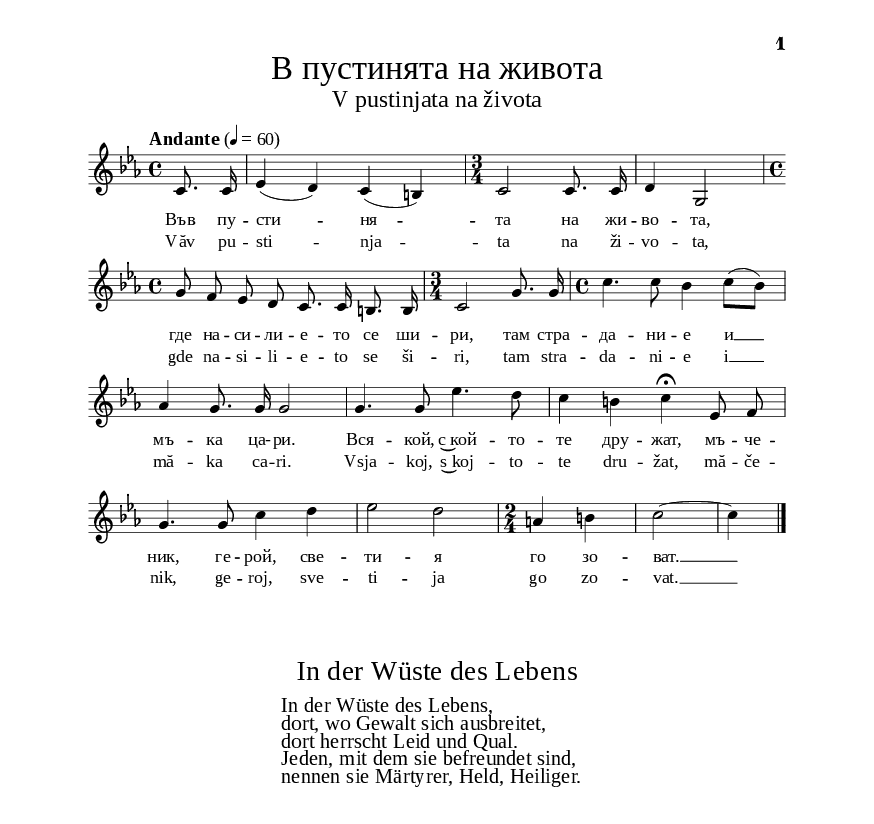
\version "2.24.3"

% include paper part and global functions
\include "include/globals.ily"

\bookpart {
  \label #'ref110_2
  \tocItem \markup "В пустинята на живота – V pustinjata na života"
  \include "include/bookpart-paper.ily"
  \score {
    \include "include/score-layout.ily"


    \new Voice \relative c' {

      \clef treble
      \key c \minor
      \time 4/4
      \tempoFunc "Andante" 4 "60"
      \autoBeamOff

      \partial 4

      c8.  c16 | % 2
      es4 (  d4 )  c4 (  b4 ) | % 3
      \time 3/4  | % 3
      c2  c8.  c16 | % 4
      d4  g,2 \break | % 5
      \time 4/4  | % 5
      g'8  f8  es8  d8  c8.
      c16  b8.  b16 | % 6
      \time 3/4  | % 6
      c2  g'8.  g16 | % 7
      \time 4/4  | % 7
      c4.  c8  bes4  c8 ( [
      bes8 ) ] \break | % 8
      as4  g8.  g16  g2 | % 9
      g4.  g8  es'4.  d8 |
      c4  b4  c4 ^\fermata  es,8
      f8 \break | % 11
      g4.  g8  c4  d4 | % 12
      es2  d2 | % 13
      \time 2/4  | % 13
      a4  b4 | % 14
      c2 ~ | % 15
      c4 \bar "|."
    }

    \addlyrics {
      Във пу -- сти -- ня -- та на
      жи -- во -- та, где на -- си -- ли --
      е -- то се ши -- ри, там стра --
      да -- ни -- е и __ мъ -- ка "ца-" --
      ри. Вся -- кой, с~кой -- то -- те
      дру -- жат, мъ -- че -- ник, ге --
      рой, све -- ти -- я го зо -- ват. __}
      \addlyrics {
        Văv pu -- sti -- nja -- ta na
        ži -- vo -- ta, gde na -- si -- li --
        e -- to se ši -- ri, tam stra --
        da -- ni -- e i __ mă -- ka ca --
        ri. Vsja -- koj, s~koj -- to -- te
        dru -- žat, mă -- če -- nik, ge --
        roj, sve -- ti -- ja go zo -- vat. __}

        \header {
          title = \titleFunc "В пустинята на живота" "V pustinjata na života"
        }

        \midi{}

      } % score

      %\markup \dc-one "D.C. al Fine"


      % include foreign translation(s) of the song

      \markup \vspace #3
      \version "2.24.3"

\markup \fill-line { \fontsize #deTitleFontSize "In der Wüste des Lebens" }

\markup \null
\markup \null
\markup \abs-fontsize #10 {
  \hspace #25
  \override #`(baseline-skip . ,deCoupletBaselineSkip)

  \column { 
  \line { " "  In der Wüste des Lebens,}

 \line { " " dort, wo Gewalt sich ausbreitet,}

 \line { " " dort herrscht Leid und Qual.}

 \line { " " Jeden, mit dem sie befreundet sind,}

 \line { " " nennen sie Märtyrer, Held, Heiliger.}

    }


}


    } % bookpart
